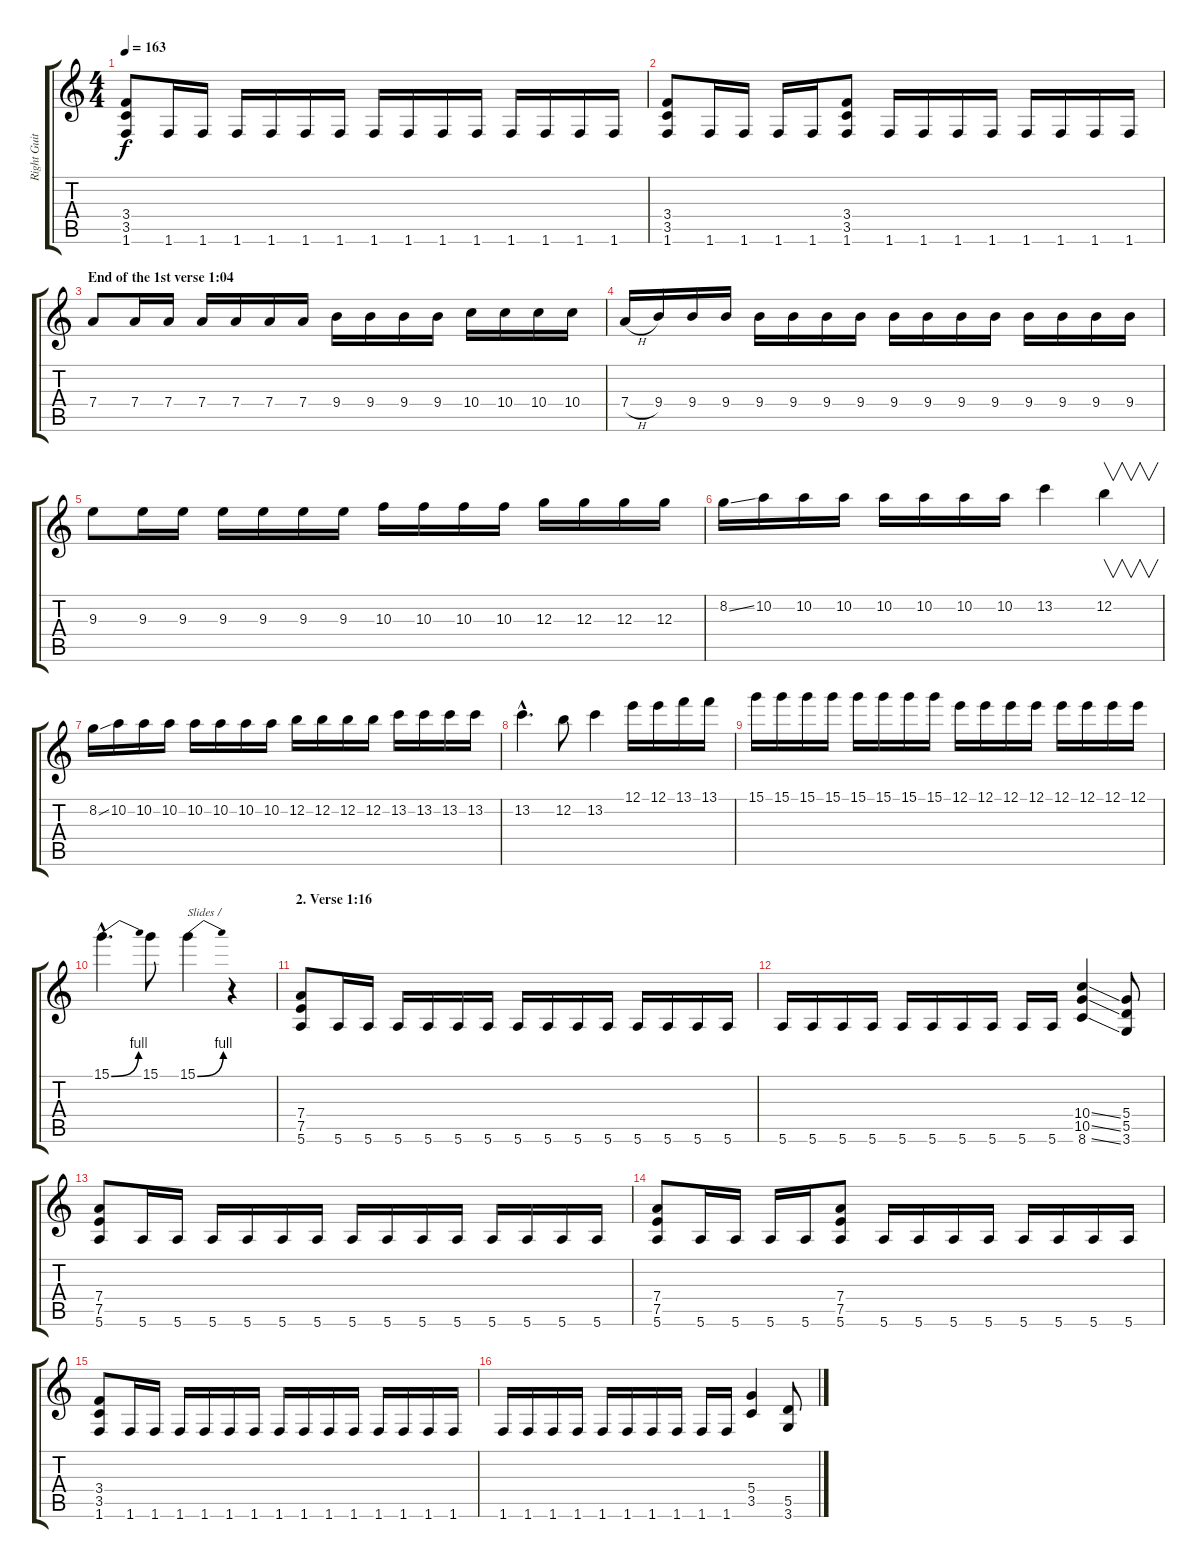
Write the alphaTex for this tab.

\track ("Right Guitar" "Right Guit") {instrument distortionguitar}
\staff {score tabs}
\tuning (E4 B3 G3 D3 A2 E2) {hide}
\ts (4 4)
\tempo 163
\clef g2
\ks c
(3.4 3.5 1.6).8{dy f} 1.6.16 1.6.16 1.6.16 1.6.16 1.6.16 1.6.16 1.6.16 1.6.16 1.6.16 1.6.16 1.6.16 1.6.16 1.6.16 1.6.16 |
(3.4 3.5 1.6).8 1.6.16 1.6.16 1.6.16 1.6.16 (3.4 3.5 1.6).8 1.6.16 1.6.16 1.6.16 1.6.16 1.6.16 1.6.16 1.6.16 1.6.16 |
\section ("" "End of the 1st verse 1:04")
7.4.8 7.4.16 7.4.16 7.4.16 7.4.16 7.4.16 7.4.16 9.4.16 9.4.16 9.4.16 9.4.16 10.4.16 10.4.16 10.4.16 10.4.16 |
7.4{h}.16 9.4.16 9.4.16 9.4.16 9.4.16 9.4.16 9.4.16 9.4.16 9.4.16 9.4.16 9.4.16 9.4.16 9.4.16 9.4.16 9.4.16 9.4.16 |
9.3.8 9.3.16 9.3.16 9.3.16 9.3.16 9.3.16 9.3.16 10.3.16 10.3.16 10.3.16 10.3.16 12.3.16 12.3.16 12.3.16 12.3.16 |
8.2{ss}.16 10.2.16 10.2.16 10.2.16 10.2.16 10.2.16 10.2.16 10.2.16 13.2.4 12.2.4{v} |
8.2{ss}.16 10.2.16 10.2.16 10.2.16 10.2.16 10.2.16 10.2.16 10.2.16 12.2.16 12.2.16 12.2.16 12.2.16 13.2.16 13.2.16 13.2.16 13.2.16 |
13.2{hac}.4{d} 12.2.8 13.2.4 12.1.16 12.1.16 13.1.16 13.1.16 |
15.1.16 15.1.16 15.1.16 15.1.16 15.1.16 15.1.16 15.1.16 15.1.16 12.1.16 12.1.16 12.1.16 12.1.16 12.1.16 12.1.16 12.1.16 12.1.16 |
15.1{be (bend 0 0 60 4) hac}.4{d} 15.1.8 15.1{be (bend 0 0 60 4)}.4{txt "Slides /"} r.4 |
\section ("" "2. Verse 1:16")
(7.4 7.5 5.6).8 5.6.16 5.6.16 5.6.16 5.6.16 5.6.16 5.6.16 5.6.16 5.6.16 5.6.16 5.6.16 5.6.16 5.6.16 5.6.16 5.6.16 |
5.6.16 5.6.16 5.6.16 5.6.16 5.6.16 5.6.16 5.6.16 5.6.16 5.6.16 5.6.16 (10.4{ss} 10.5{ss} 8.6{ss}).4 (5.4 5.5 3.6).8 |
(7.4 7.5 5.6).8 5.6.16 5.6.16 5.6.16 5.6.16 5.6.16 5.6.16 5.6.16 5.6.16 5.6.16 5.6.16 5.6.16 5.6.16 5.6.16 5.6.16 |
(7.4 7.5 5.6).8 5.6.16 5.6.16 5.6.16 5.6.16 (7.4 7.5 5.6).8 5.6.16 5.6.16 5.6.16 5.6.16 5.6.16 5.6.16 5.6.16 5.6.16 |
(3.4 3.5 1.6).8 1.6.16 1.6.16 1.6.16 1.6.16 1.6.16 1.6.16 1.6.16 1.6.16 1.6.16 1.6.16 1.6.16 1.6.16 1.6.16 1.6.16 |
1.6.16 1.6.16 1.6.16 1.6.16 1.6.16 1.6.16 1.6.16 1.6.16 1.6.16 1.6.16 (5.4 3.5).4 (5.5 3.6).8
